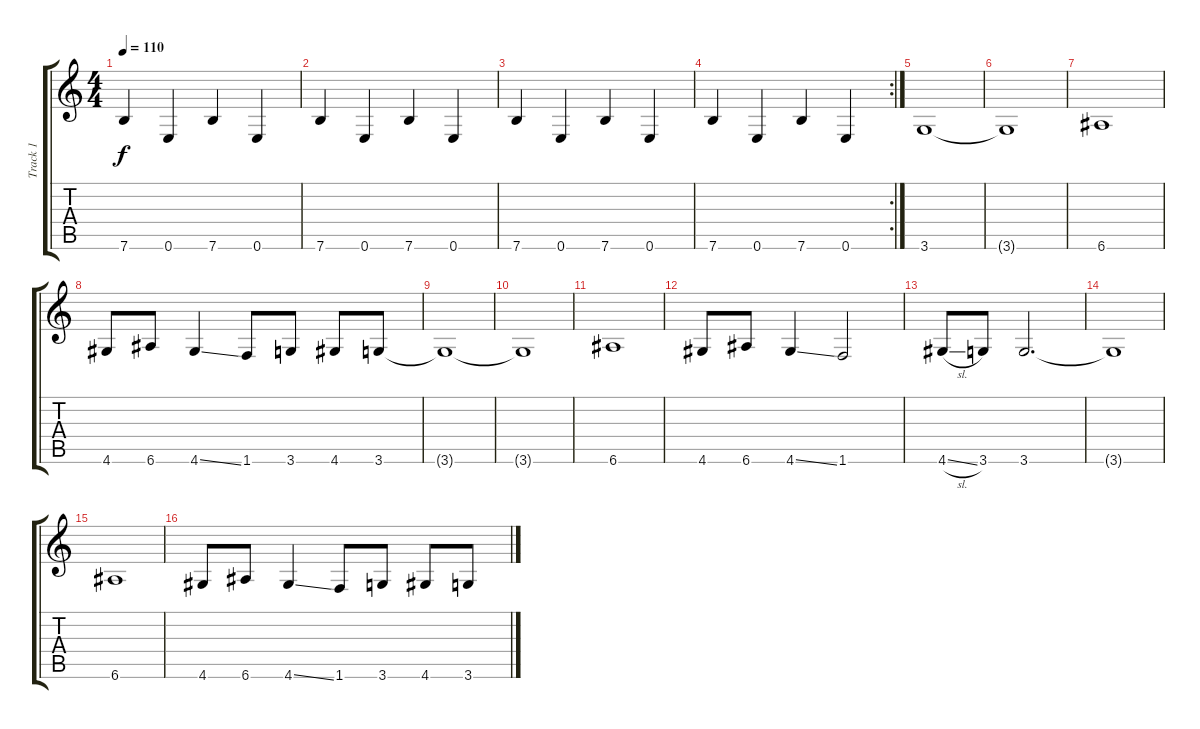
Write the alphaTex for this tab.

\track ("Track 1" "Track 1") {instrument acousticguitarsteel}
\staff {score tabs}
\tuning (E4 B3 G3 D3 A2 E2) {hide}
\ts (4 4)
\tempo 110
\clef g2
\ks c
7.6.4{dy f volume 11 instrument timpani} 0.6.4 7.6.4 0.6.4 |
7.6.4 0.6.4 7.6.4 0.6.4 |
7.6.4 0.6.4 7.6.4 0.6.4 |
\rc 2
7.6.4 0.6.4 7.6.4 0.6.4 |
3.6.1{volume 14 instrument tuba} |
3.6{t}.1 |
6.6.1 |
4.6.8 6.6.8 4.6{ss}.4 1.6.8 3.6.8 4.6.8 3.6.8 |
3.6{t}.1 |
3.6{t}.1 |
6.6.1 |
4.6.8 6.6.8 4.6{ss}.4 1.6.2 |
4.6{sl}.8 3.6.8 3.6.2{d} |
3.6{t}.1 |
6.6.1 |
4.6.8 6.6.8 4.6{ss}.4 1.6.8 3.6.8 4.6.8 3.6.8
